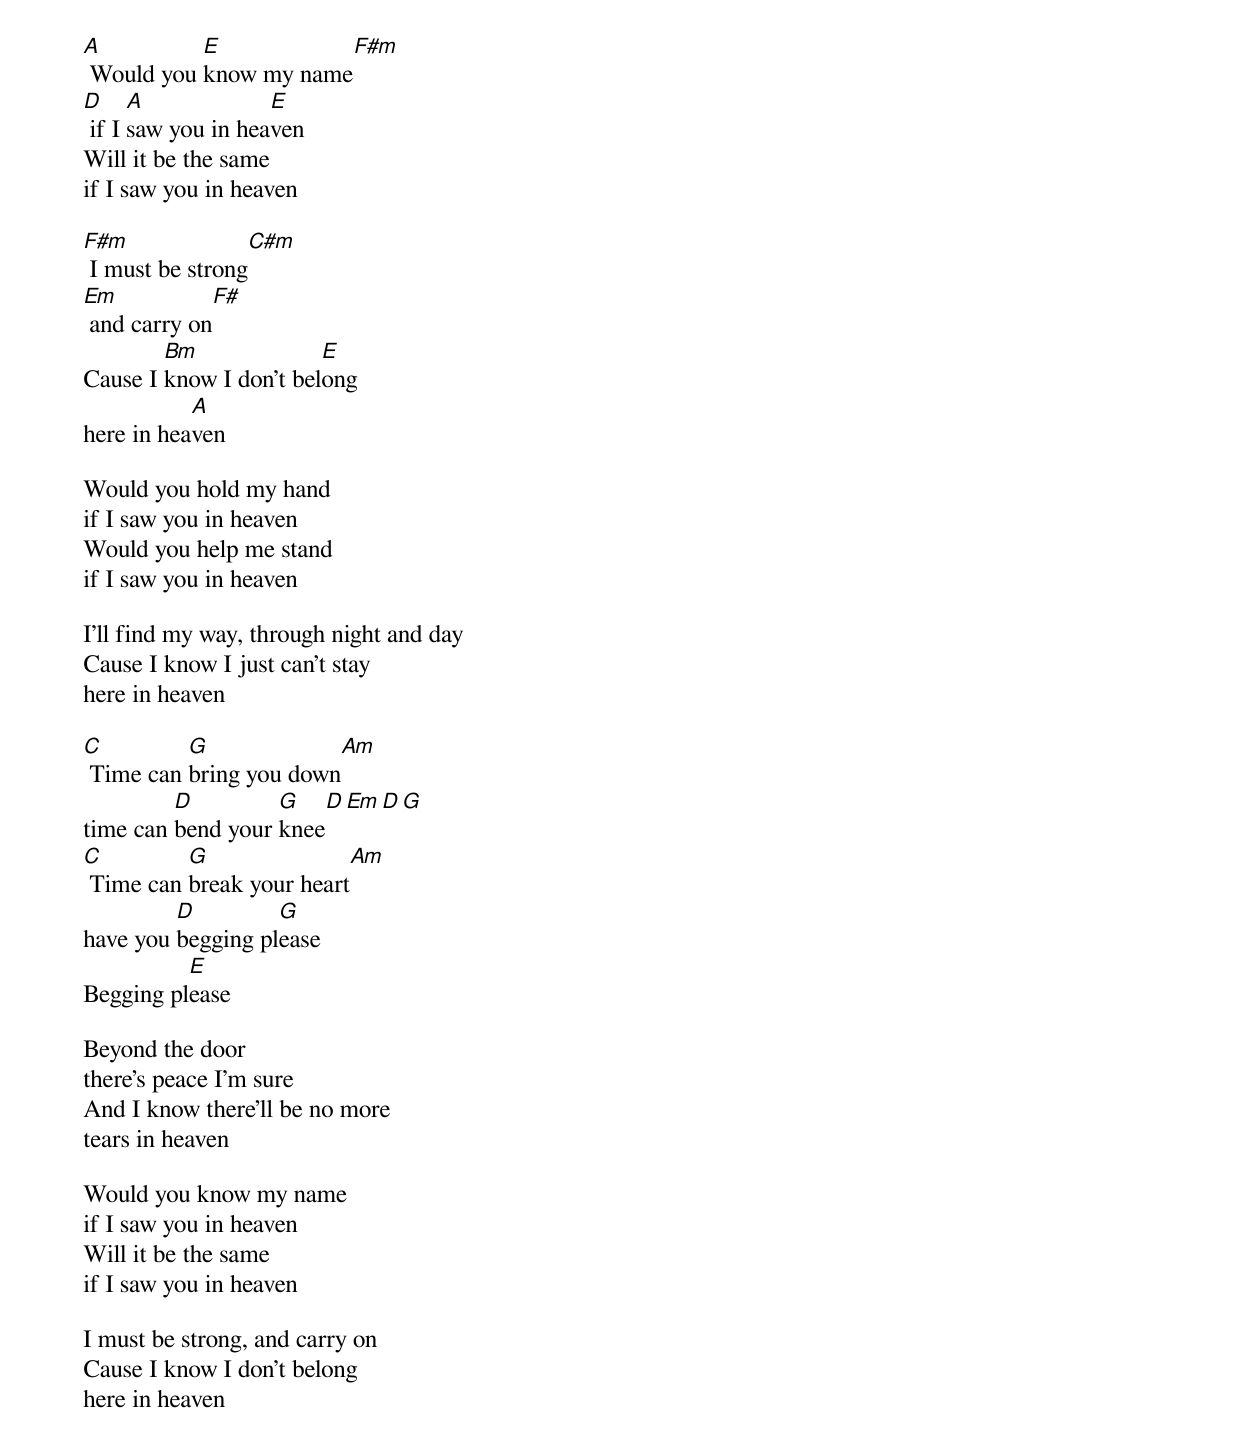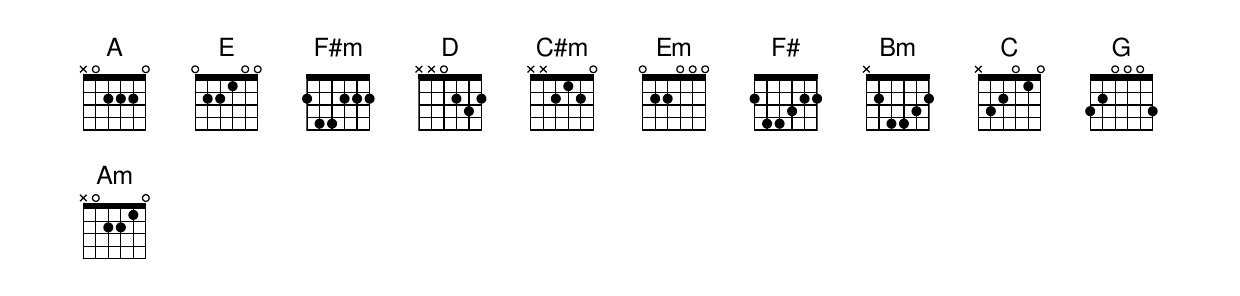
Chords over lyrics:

A          E            F#m
 Would you know my name
D     A             E
 if I saw you in heaven
Will it be the same
if I saw you in heaven

F#m               C#m
 I must be strong
Em            F#
 and carry on
        Bm              E
Cause I know I don't belong
           A
here in heaven

Would you hold my hand
if I saw you in heaven
Would you help me stand
if I saw you in heaven

I'll find my way, through night and day
Cause I know I just can't stay
here in heaven

C         G              Am
 Time can bring you down
         D         G     D Em D G
time can bend your knee
C         G                Am
 Time can break your heart
         D         G
have you begging please
          E
Begging please

Beyond the door
there's peace I'm sure
And I know there'll be no more
tears in heaven

Would you know my name
if I saw you in heaven
Will it be the same
if I saw you in heaven

I must be strong, and carry on
Cause I know I don't belong
here in heaven
